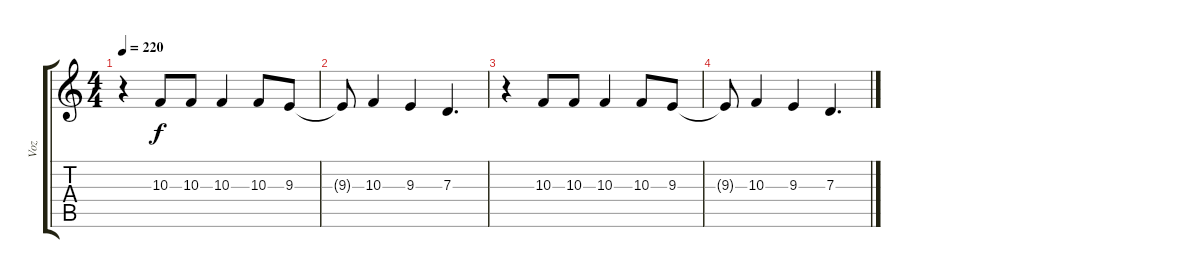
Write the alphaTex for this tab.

\track ("Voz" "Voz") {instrument electricgrandpiano}
\staff {score tabs}
\tuning (E4 B3 G3 D3 A2 E2) {hide}
\ts (4 4)
\tempo 220
\clef g2
\ks c
r.4{dy f} 10.3.8 10.3.8 10.3.4 10.3.8 9.3.8 |
9.3{t}.8 10.3.4 9.3.4 7.3.4{d} |
r.4 10.3.8 10.3.8 10.3.4 10.3.8 9.3.8 |
9.3{t}.8 10.3.4 9.3.4 7.3.4{d}
